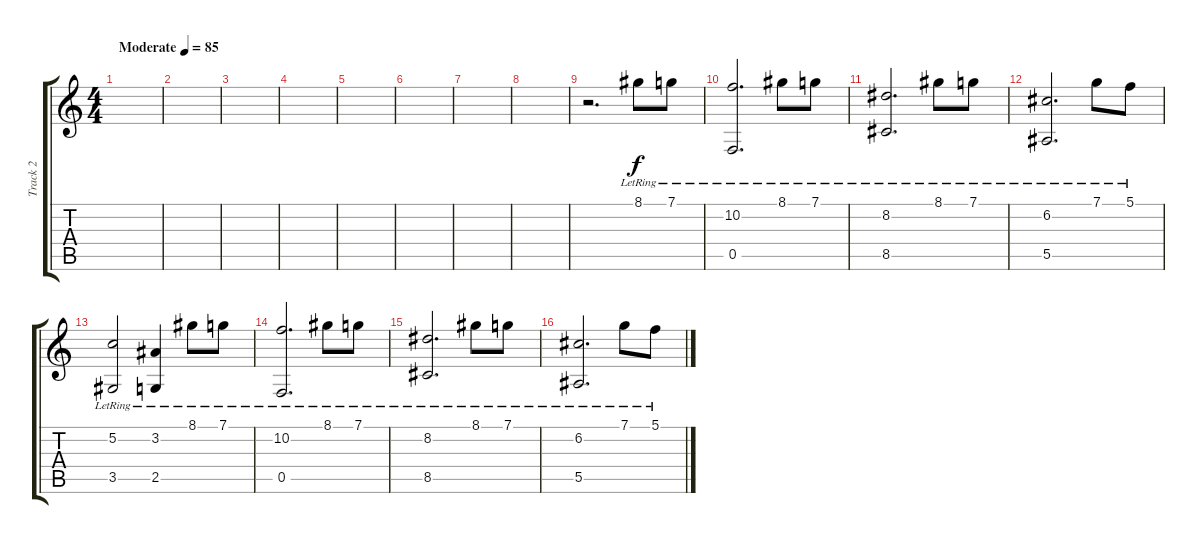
\track ("Track 2" "Track 2") {instrument acousticguitarsteel}
\staff {score tabs}
\tuning (C4 G3 Eb3 Bb2 F2 C2) {hide}
\ts (4 4)
\tempo (85 "Moderate")
\clef g2
\ks c
|
|
|
|
|
|
|
|
r.2{d} 8.1{lr}.8 7.1{lr}.8 |
(10.2{lr} 0.5{lr}).2{d} 8.1{lr}.8 7.1{lr}.8 |
(8.2{lr} 8.5{lr}).2{d} 8.1{lr}.8 7.1{lr}.8 |
(6.2{lr} 5.5{lr}).2{d} 7.1{lr}.8 5.1{lr}.8 |
(5.2{lr} 3.5{lr}).2 (3.2{lr} 2.5{lr}).4 8.1{lr}.8 7.1{lr}.8 |
(10.2{lr} 0.5{lr}).2{d} 8.1{lr}.8 7.1{lr}.8 |
(8.2{lr} 8.5{lr}).2{d} 8.1{lr}.8 7.1{lr}.8 |
(6.2{lr} 5.5{lr}).2{d} 7.1{lr}.8 5.1{lr}.8
